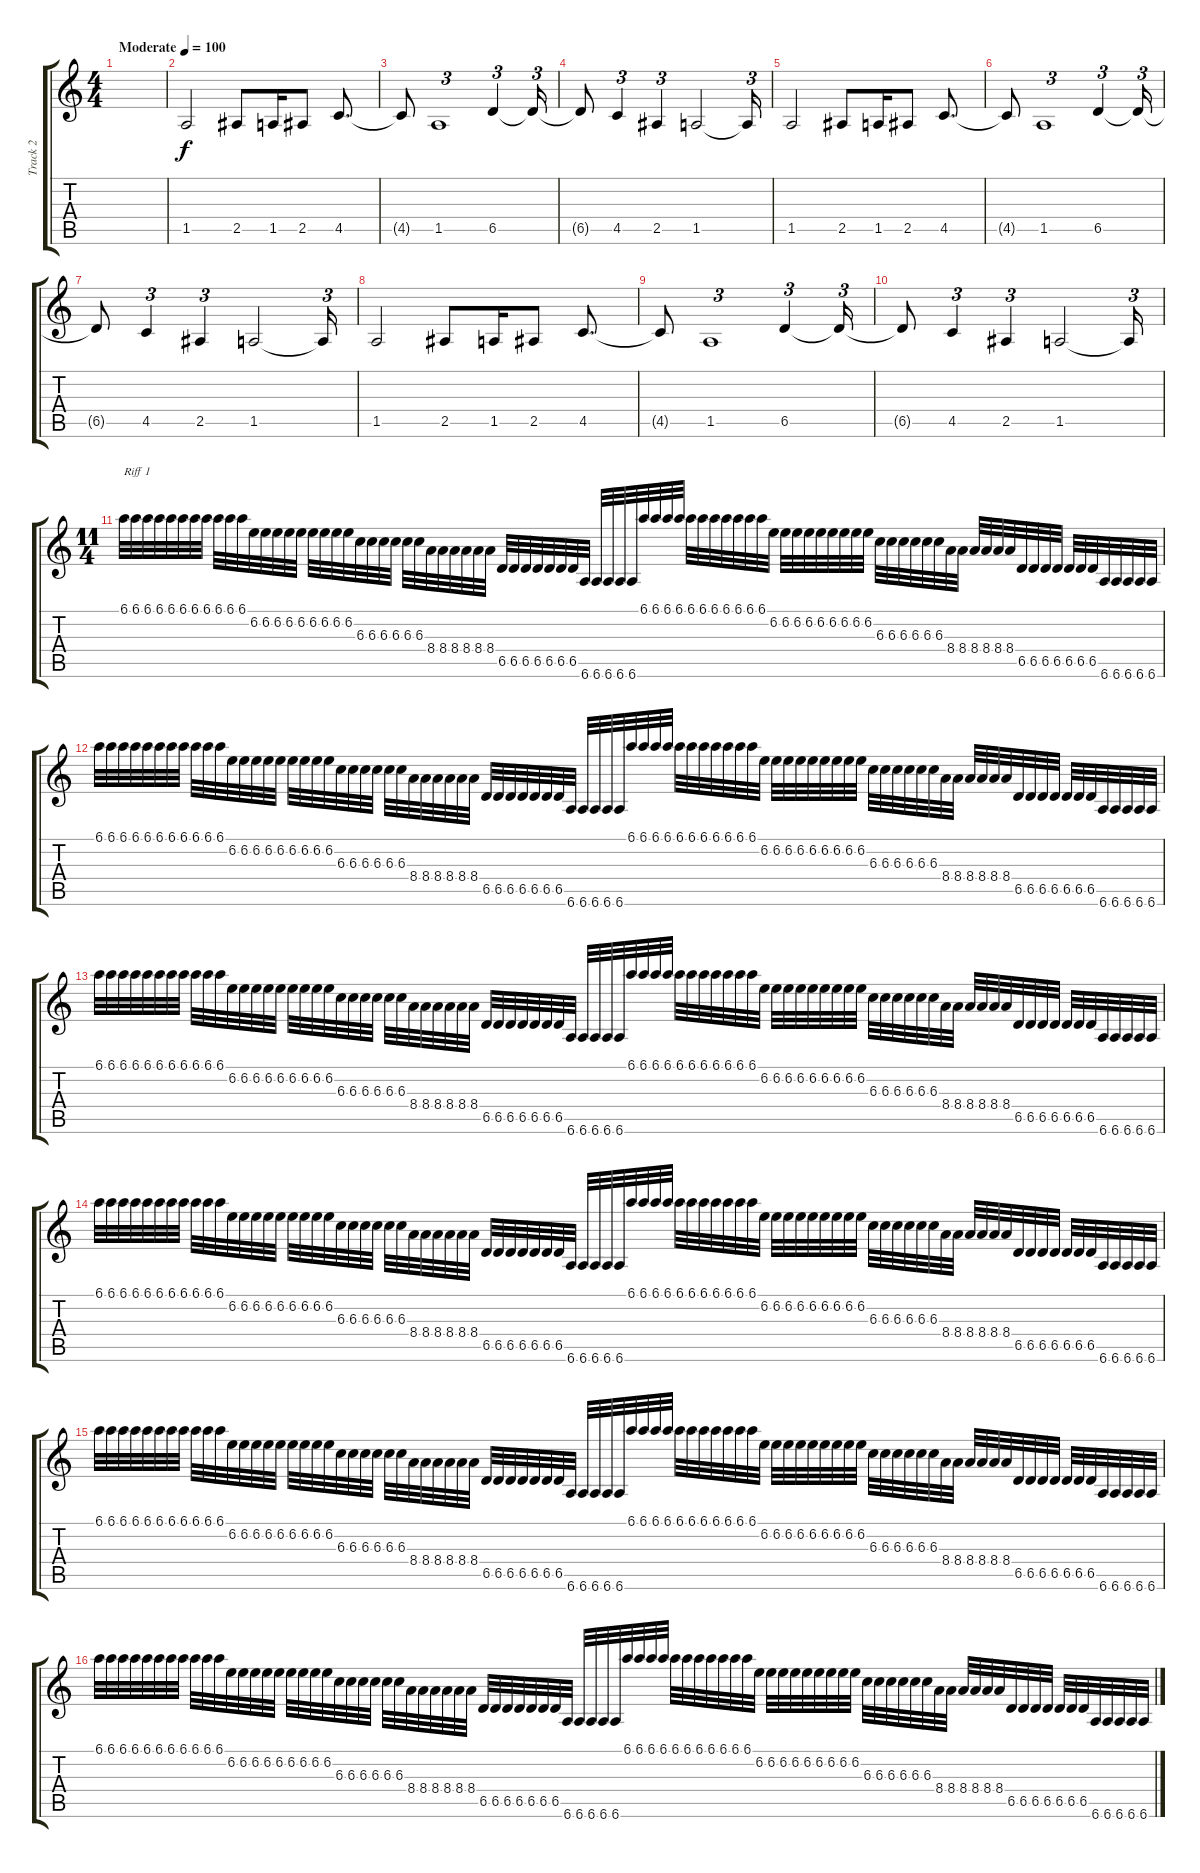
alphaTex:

\track ("Track 2" "Track 2") {instrument distortionguitar}
\staff {score tabs}
\tuning (Eb4 Bb3 Gb3 Db3 Ab2 Eb2) {hide}
\ts (4 4)
\tempo (100 "Moderate")
\clef g2
\ks c
|
1.5.2 2.5.8 1.5.16 2.5.8 4.5.8{d} |
4.5{t}.8 1.5.1{tu (3 2)} 6.5.4{tu (3 2)} 6.5{t}.16{tu (3 2)} |
6.5{t}.8 4.5.4{tu (3 2)} 2.5.4{tu (3 2)} 1.5.2 1.5{t}.16{tu (3 2)} |
1.5.2 2.5.8 1.5.16 2.5.8 4.5.8{d} |
4.5{t}.8 1.5.1{tu (3 2)} 6.5.4{tu (3 2)} 6.5{t}.16{tu (3 2)} |
6.5{t}.8 4.5.4{tu (3 2)} 2.5.4{tu (3 2)} 1.5.2 1.5{t}.16{tu (3 2)} |
1.5.2 2.5.8 1.5.16 2.5.8 4.5.8{d} |
4.5{t}.8 1.5.1{tu (3 2)} 6.5.4{tu (3 2)} 6.5{t}.16{tu (3 2)} |
6.5{t}.8 4.5.4{tu (3 2)} 2.5.4{tu (3 2)} 1.5.2 1.5{t}.16{tu (3 2)} |
\ts (11 4)
6.1.32{txt "Riff 1" volume 9 instrument distortionguitar} 6.1.32 6.1.32 6.1.32 6.1.32 6.1.32 6.1.32 6.1.32 6.1.32 6.1.32 6.1.32 6.2.32 6.2.32 6.2.32 6.2.32 6.2.32 6.2.32 6.2.32 6.2.32 6.2.32 6.3.32 6.3.32 6.3.32 6.3.32 6.3.32 6.3.32 8.4.32 8.4.32 8.4.32 8.4.32 8.4.32 8.4.32 6.5.32 6.5.32 6.5.32 6.5.32 6.5.32 6.5.32 6.5.32 6.6.32 6.6.32 6.6.32 6.6.32 6.6.32 6.1.32 6.1.32 6.1.32 6.1.32 6.1.32 6.1.32 6.1.32 6.1.32 6.1.32 6.1.32 6.1.32 6.2.32 6.2.32 6.2.32 6.2.32 6.2.32 6.2.32 6.2.32 6.2.32 6.2.32 6.3.32 6.3.32 6.3.32 6.3.32 6.3.32 6.3.32 8.4.32 8.4.32 8.4.32 8.4.32 8.4.32 8.4.32 6.5.32 6.5.32 6.5.32 6.5.32 6.5.32 6.5.32 6.5.32 6.6.32 6.6.32 6.6.32 6.6.32 6.6.32 |
6.1.32 6.1.32 6.1.32 6.1.32 6.1.32 6.1.32 6.1.32 6.1.32 6.1.32 6.1.32 6.1.32 6.2.32 6.2.32 6.2.32 6.2.32 6.2.32 6.2.32 6.2.32 6.2.32 6.2.32 6.3.32 6.3.32 6.3.32 6.3.32 6.3.32 6.3.32 8.4.32 8.4.32 8.4.32 8.4.32 8.4.32 8.4.32 6.5.32 6.5.32 6.5.32 6.5.32 6.5.32 6.5.32 6.5.32 6.6.32 6.6.32 6.6.32 6.6.32 6.6.32 6.1.32 6.1.32 6.1.32 6.1.32 6.1.32 6.1.32 6.1.32 6.1.32 6.1.32 6.1.32 6.1.32 6.2.32 6.2.32 6.2.32 6.2.32 6.2.32 6.2.32 6.2.32 6.2.32 6.2.32 6.3.32 6.3.32 6.3.32 6.3.32 6.3.32 6.3.32 8.4.32 8.4.32 8.4.32 8.4.32 8.4.32 8.4.32 6.5.32 6.5.32 6.5.32 6.5.32 6.5.32 6.5.32 6.5.32 6.6.32 6.6.32 6.6.32 6.6.32 6.6.32 |
6.1.32 6.1.32 6.1.32 6.1.32 6.1.32 6.1.32 6.1.32 6.1.32 6.1.32 6.1.32 6.1.32 6.2.32 6.2.32 6.2.32 6.2.32 6.2.32 6.2.32 6.2.32 6.2.32 6.2.32 6.3.32 6.3.32 6.3.32 6.3.32 6.3.32 6.3.32 8.4.32 8.4.32 8.4.32 8.4.32 8.4.32 8.4.32 6.5.32 6.5.32 6.5.32 6.5.32 6.5.32 6.5.32 6.5.32 6.6.32 6.6.32 6.6.32 6.6.32 6.6.32 6.1.32 6.1.32 6.1.32 6.1.32 6.1.32 6.1.32 6.1.32 6.1.32 6.1.32 6.1.32 6.1.32 6.2.32 6.2.32 6.2.32 6.2.32 6.2.32 6.2.32 6.2.32 6.2.32 6.2.32 6.3.32 6.3.32 6.3.32 6.3.32 6.3.32 6.3.32 8.4.32 8.4.32 8.4.32 8.4.32 8.4.32 8.4.32 6.5.32 6.5.32 6.5.32 6.5.32 6.5.32 6.5.32 6.5.32 6.6.32 6.6.32 6.6.32 6.6.32 6.6.32 |
6.1.32 6.1.32 6.1.32 6.1.32 6.1.32 6.1.32 6.1.32 6.1.32 6.1.32 6.1.32 6.1.32 6.2.32 6.2.32 6.2.32 6.2.32 6.2.32 6.2.32 6.2.32 6.2.32 6.2.32 6.3.32 6.3.32 6.3.32 6.3.32 6.3.32 6.3.32 8.4.32 8.4.32 8.4.32 8.4.32 8.4.32 8.4.32 6.5.32 6.5.32 6.5.32 6.5.32 6.5.32 6.5.32 6.5.32 6.6.32 6.6.32 6.6.32 6.6.32 6.6.32 6.1.32 6.1.32 6.1.32 6.1.32 6.1.32 6.1.32 6.1.32 6.1.32 6.1.32 6.1.32 6.1.32 6.2.32 6.2.32 6.2.32 6.2.32 6.2.32 6.2.32 6.2.32 6.2.32 6.2.32 6.3.32 6.3.32 6.3.32 6.3.32 6.3.32 6.3.32 8.4.32 8.4.32 8.4.32 8.4.32 8.4.32 8.4.32 6.5.32 6.5.32 6.5.32 6.5.32 6.5.32 6.5.32 6.5.32 6.6.32 6.6.32 6.6.32 6.6.32 6.6.32 |
6.1.32 6.1.32 6.1.32 6.1.32 6.1.32 6.1.32 6.1.32 6.1.32 6.1.32 6.1.32 6.1.32 6.2.32 6.2.32 6.2.32 6.2.32 6.2.32 6.2.32 6.2.32 6.2.32 6.2.32 6.3.32 6.3.32 6.3.32 6.3.32 6.3.32 6.3.32 8.4.32 8.4.32 8.4.32 8.4.32 8.4.32 8.4.32 6.5.32 6.5.32 6.5.32 6.5.32 6.5.32 6.5.32 6.5.32 6.6.32 6.6.32 6.6.32 6.6.32 6.6.32 6.1.32 6.1.32 6.1.32 6.1.32 6.1.32 6.1.32 6.1.32 6.1.32 6.1.32 6.1.32 6.1.32 6.2.32 6.2.32 6.2.32 6.2.32 6.2.32 6.2.32 6.2.32 6.2.32 6.2.32 6.3.32 6.3.32 6.3.32 6.3.32 6.3.32 6.3.32 8.4.32 8.4.32 8.4.32 8.4.32 8.4.32 8.4.32 6.5.32 6.5.32 6.5.32 6.5.32 6.5.32 6.5.32 6.5.32 6.6.32 6.6.32 6.6.32 6.6.32 6.6.32 |
6.1.32 6.1.32 6.1.32 6.1.32 6.1.32 6.1.32 6.1.32 6.1.32 6.1.32 6.1.32 6.1.32 6.2.32 6.2.32 6.2.32 6.2.32 6.2.32 6.2.32 6.2.32 6.2.32 6.2.32 6.3.32 6.3.32 6.3.32 6.3.32 6.3.32 6.3.32 8.4.32 8.4.32 8.4.32 8.4.32 8.4.32 8.4.32 6.5.32 6.5.32 6.5.32 6.5.32 6.5.32 6.5.32 6.5.32 6.6.32 6.6.32 6.6.32 6.6.32 6.6.32 6.1.32 6.1.32 6.1.32 6.1.32 6.1.32 6.1.32 6.1.32 6.1.32 6.1.32 6.1.32 6.1.32 6.2.32 6.2.32 6.2.32 6.2.32 6.2.32 6.2.32 6.2.32 6.2.32 6.2.32 6.3.32 6.3.32 6.3.32 6.3.32 6.3.32 6.3.32 8.4.32 8.4.32 8.4.32 8.4.32 8.4.32 8.4.32 6.5.32 6.5.32 6.5.32 6.5.32 6.5.32 6.5.32 6.5.32 6.6.32 6.6.32 6.6.32 6.6.32 6.6.32
